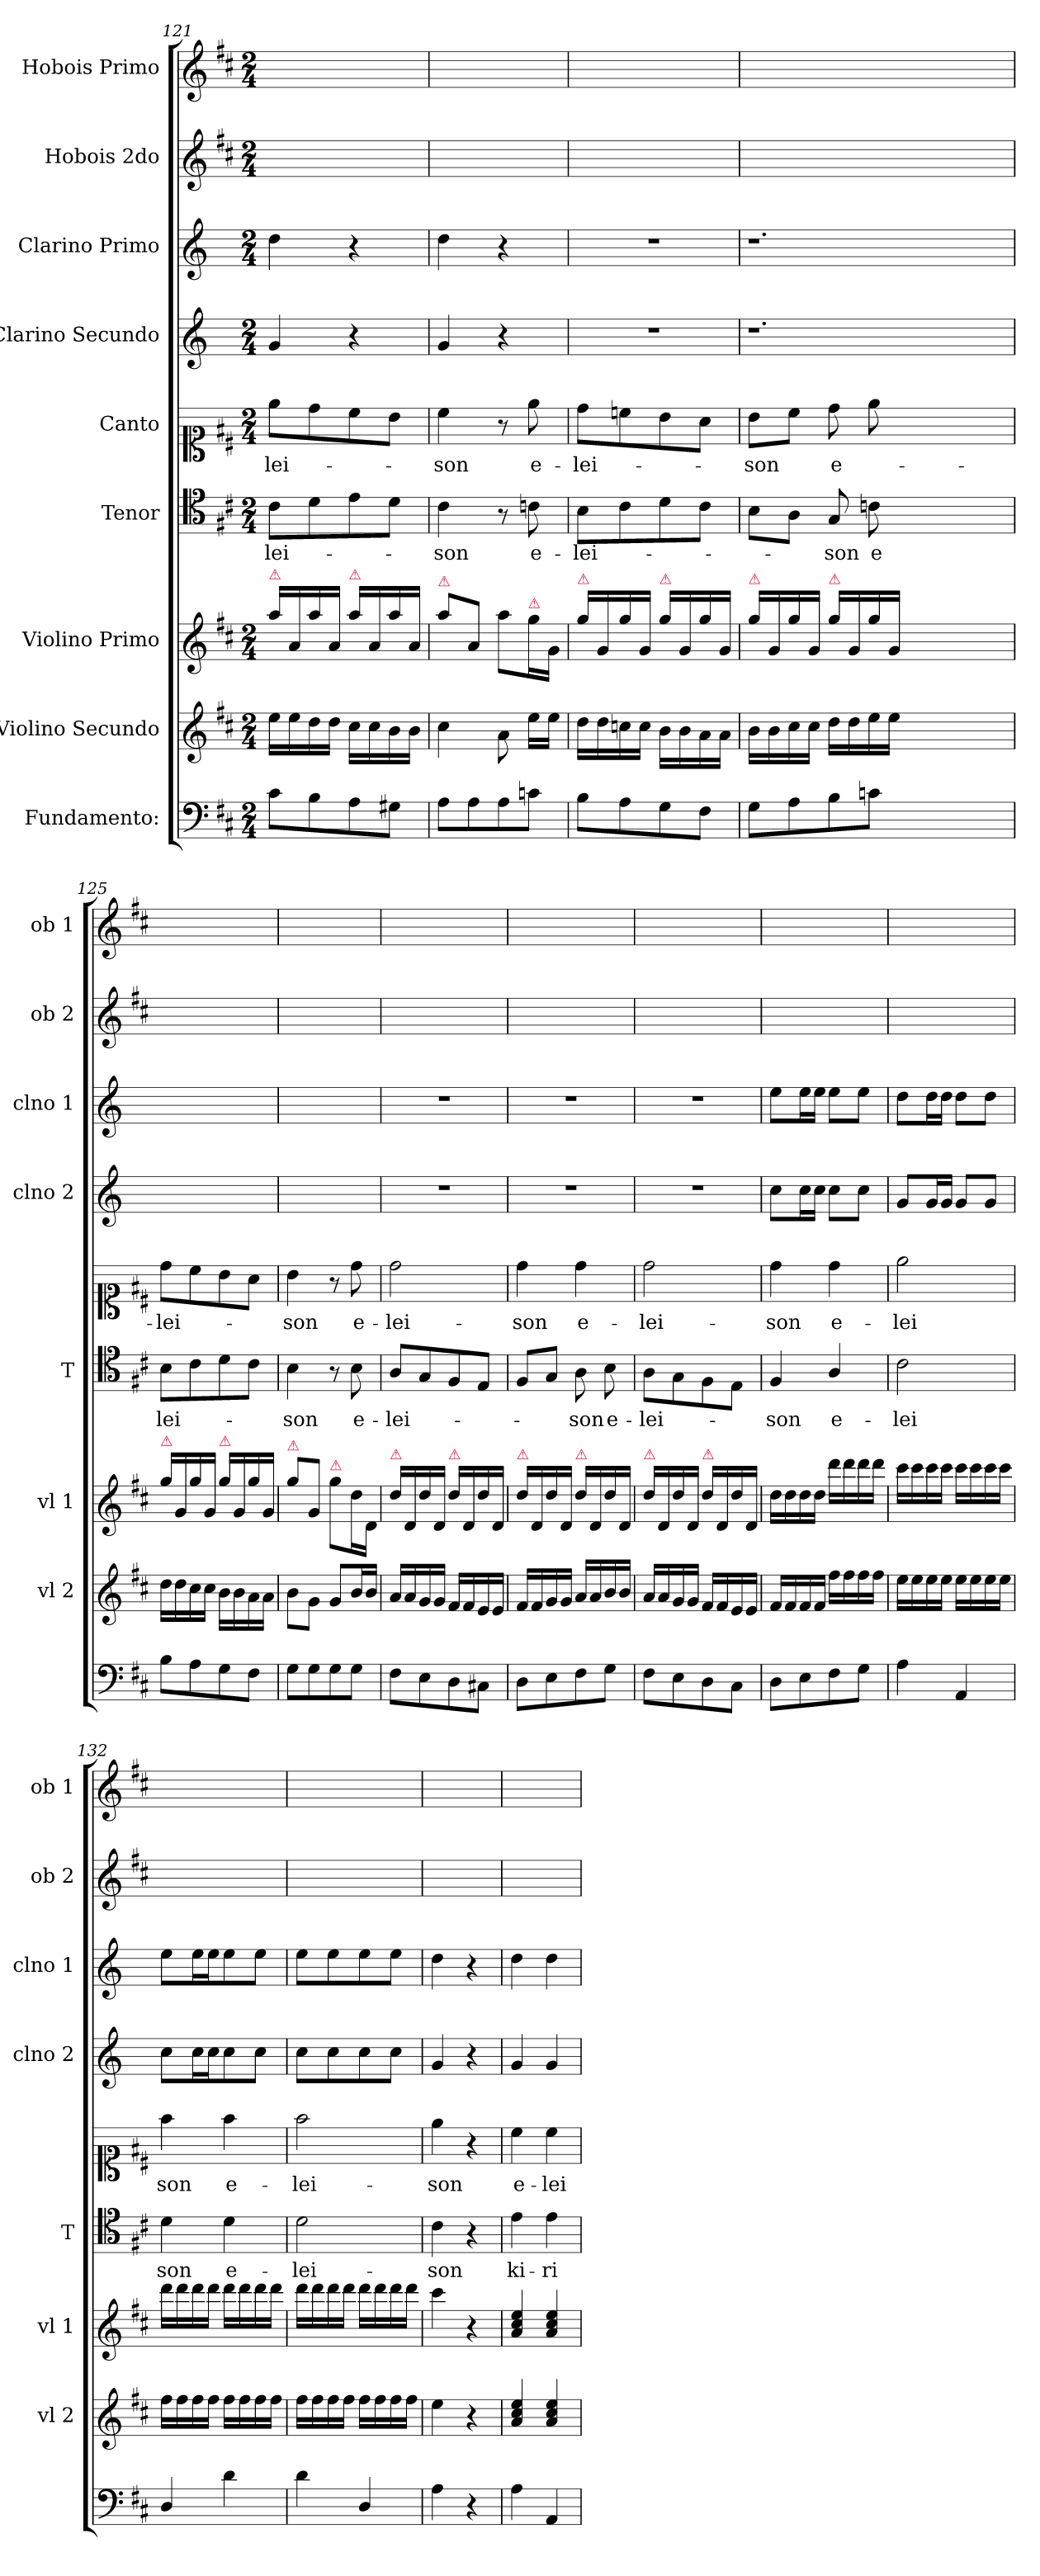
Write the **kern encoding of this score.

**kern	**kern	**kern	**kern	**text	**kern	**text	**kern	**kern	**kern	**kern
*part9	*part8	*part7	*part6	*part6	*part5	*part5	*part4	*part3	*part2	*part1
*staff9	*staff8	*staff7	*staff6	*staff6	*staff5	*staff5	*staff4	*staff3	*staff2	*staff1
*I"Fundamento:	*I"Violino Secundo	*I"Violino Primo	*I"Tenor	*	*I"Canto	*	*I"Clarino Secundo	*I"Clarino Primo	*I"Hobois 2do	*I"Hobois Primo
*	*I'vl 2	*I'vl 1	*I'T	*	*	*	*I'clno 2	*I'clno 1	*I'ob 2	*I'ob 1
*clefF4	*clefG2	*clefG2	*clefC4	*	*clefC1	*	*clefG2	*clefG2	*clefG2	*clefG2
*	*	*	*	*	*	*	*ITrd-1c-2	*ITrd-1c-2	*	*
*k[f#c#]	*k[f#c#]	*k[f#c#]	*k[f#c#]	*	*k[f#c#]	*	*k[f#c#]	*k[f#c#]	*k[f#c#]	*k[f#c#]
*M2/4	*M2/4	*M2/4	*M2/4	*	*M2/4	*	*M2/4	*M2/4	*M2/4	*M2/4
=121	=121	=121	=121	=121	=121	=121	=121	=121	=121	=121
!	!	!LO:TX:a:color=crimson:t=⚠	!	!	!	!	!	!	!	!
8c#\L	16ee\LL	16aa\LL	8c#\L	-lei-	8ee\L	-lei-	4a/	4ee\	2ryy	2ryy
.	16ee\	16a/	.	.	.	.	.	.	.	.
8B\	16dd\	16aa\	8d\	.	8dd\	.	.	.	.	.
.	16dd\JJ	16a/JJ	.	.	.	.	.	.	.	.
!	!	!LO:TX:a:color=crimson:t=⚠	!	!	!	!	!	!	!	!
8A\	16cc#\LL	16aa\LL	8e\	.	8cc#\	.	4r	4r	.	.
.	16cc#\	16a/	.	.	.	.	.	.	.	.
8G#X\J	16b\	16aa\	8d\J	.	8b\J	.	.	.	.	.
.	16b\JJ	16a/JJ	.	.	.	.	.	.	.	.
=122	=122	=122	=122	=122	=122	=122	=122	=122	=122	=122
!	!	!LO:TX:a:color=crimson:t=⚠	!	!	!	!	!	!	!	!
8A\L	4cc#\	8aa\L	4c#\	-son	4cc#\	-son	4a/	4ee\	2ryy	2ryy
8A\	.	8a/J	.	.	.	.	.	.	.	.
8A\	8a\	8aa\L	8r	.	8r	.	4r	4r	.	.
!	!	!LO:TX:a:color=crimson:t=⚠	!	!	!	!	!	!	!	!
8cn\J	16ee\LL	16gg\L	8cn\	e-	8ee\	e-	.	.	.	.
.	16ee\JJ	16g/JJ	.	.	.	.	.	.	.	.
=123	=123	=123	=123	=123	=123	=123	=123	=123	=123	=123
!	!	!LO:TX:a:color=crimson:t=⚠	!	!	!	!	!	!	!	!
8B\L	16dd\LL	16gg\LL	8B\L	-lei-	8dd\L	-lei-	2r	2r	2ryy	2ryy
.	16dd\	16g/	.	.	.	.	.	.	.	.
8A\	16ccn\	16gg\	8c#\	.	8ccn\	.	.	.	.	.
.	16cc\JJ	16g/JJ	.	.	.	.	.	.	.	.
!	!	!LO:TX:a:color=crimson:t=⚠	!	!	!	!	!	!	!	!
8G\	16b\LL	16gg\LL	8d\	.	8b\	.	.	.	.	.
.	16b\	16g/	.	.	.	.	.	.	.	.
8F#\J	16a\	16gg\	8c#\J	.	8a\J	.	.	.	.	.
.	16a\JJ	16g/JJ	.	.	.	.	.	.	.	.
=124	=124	=124	=124	=124	=124	=124	=124	=124	=124	=124
!	!	!LO:TX:a:color=crimson:t=⚠	!	!	!	!	!	!	!	!
8G\L	16b\LL	16gg\LL	8B\L	.	8b\L	-son	1.r	1.r	2ryy	2ryy
.	16b\	16g/	.	.	.	.	.	.	.	.
8A\	16cc#\	16gg\	8A\J	.	8cc#\J	.	.	.	.	.
.	16cc#\JJ	16g/JJ	.	.	.	.	.	.	.	.
!	!	!LO:TX:a:color=crimson:t=⚠	!	!	!	!	!	!	!	!
8B\	16dd\LL	16gg\LL	8G/	-son	8dd\	e-	.	.	.	.
.	16dd\	16g/	.	.	.	.	.	.	.	.
8cn\J	16ee\	16gg\	8cn\	e	8ee\	.	.	.	.	.
.	16ee\JJ	16g/JJ	.	.	.	.	.	.	.	.
1ryy	1ryy	1ryy	1ryy	.	1ryy	.	.	.	1ryy	1ryy
=125	=125	=125	=125	=125	=125	=125	=125	=125	=125	=125
!	!	!LO:TX:a:color=crimson:t=⚠	!	!	!	!	!	!	!	!
8B\L	16dd\LL	16gg\LL	8B\L	-lei-	8dd\L	-lei-	2ryy	2ryy	2ryy	2ryy
.	16dd\	16g/	.	.	.	.	.	.	.	.
8A\	16cc#\	16gg\	8c#\	.	8cc#\	.	.	.	.	.
.	16cc#\JJ	16g/JJ	.	.	.	.	.	.	.	.
!	!	!LO:TX:a:color=crimson:t=⚠	!	!	!	!	!	!	!	!
8G\	16b\LL	16gg\LL	8d\	.	8b\	.	.	.	.	.
.	16b\	16g/	.	.	.	.	.	.	.	.
8F#\J	16a\	16gg\	8c#\J	.	8a\J	.	.	.	.	.
.	16a\JJ	16g/JJ	.	.	.	.	.	.	.	.
=126	=126	=126	=126	=126	=126	=126	=126	=126	=126	=126
!	!	!LO:TX:a:color=crimson:t=⚠	!	!	!	!	!	!	!	!
8G\L	8b\L	8gg\L	4B\	son	4b\	son	2ryy	2ryy	2ryy	2ryy
8G\	8g\J	8g/J	.	.	.	.	.	.	.	.
!	!	!LO:TX:a:color=crimson:t=⚠	!	!	!	!	!	!	!	!
8G\	8g/L	8gg\L	8r	.	8r	.	.	.	.	.
8G\J	16b/L	16dd\L	8B\	e-	8dd\	e-	.	.	.	.
.	16b/JJ	16d/JJ	.	.	.	.	.	.	.	.
=127	=127	=127	=127	=127	=127	=127	=127	=127	=127	=127
!	!	!LO:TX:a:color=crimson:t=⚠	!	!	!	!	!	!	!	!
8F#\L	16a/LL	16dd\LL	8A/L	-lei-	2dd\	-lei-	2r	2r	2ryy	2ryy
.	16a/	16d/	.	.	.	.	.	.	.	.
8E\	16g/	16dd\	8G/	.	.	.	.	.	.	.
.	16g/JJ	16d/JJ	.	.	.	.	.	.	.	.
!	!	!LO:TX:a:color=crimson:t=⚠	!	!	!	!	!	!	!	!
8D\	16f#/LL	16dd\LL	8F#/	.	.	.	.	.	.	.
.	16f#/	16d/	.	.	.	.	.	.	.	.
8C#X\J	16e/	16dd\	8E/J	.	.	.	.	.	.	.
.	16e/JJ	16d/JJ	.	.	.	.	.	.	.	.
=128	=128	=128	=128	=128	=128	=128	=128	=128	=128	=128
!	!	!LO:TX:a:color=crimson:t=⚠	!	!	!	!	!	!	!	!
8D\L	16f#/LL	16dd\LL	8F#/L	.	4dd\	-son	2r	2r	2ryy	2ryy
.	16f#/	16d/	.	.	.	.	.	.	.	.
8E\	16g/	16dd\	8G/J	.	.	.	.	.	.	.
.	16g/JJ	16d/JJ	.	.	.	.	.	.	.	.
!	!	!LO:TX:a:color=crimson:t=⚠	!	!	!	!	!	!	!	!
8F#\	16a/LL	16dd\LL	8A\	-son	4dd\	e-	.	.	.	.
.	16a/	16d/	.	.	.	.	.	.	.	.
8G\J	16b/	16dd\	8B\	e-	.	.	.	.	.	.
.	16b/JJ	16d/JJ	.	.	.	.	.	.	.	.
=129	=129	=129	=129	=129	=129	=129	=129	=129	=129	=129
!	!	!LO:TX:a:color=crimson:t=⚠	!	!	!	!	!	!	!	!
8F#\L	16a/LL	16dd\LL	8A\L	-lei-	2dd\	-lei-	2r	2r	2ryy	2ryy
.	16a/	16d/	.	.	.	.	.	.	.	.
8E\	16g/	16dd\	8G\	.	.	.	.	.	.	.
.	16g/JJ	16d/JJ	.	.	.	.	.	.	.	.
!	!	!LO:TX:a:color=crimson:t=⚠	!	!	!	!	!	!	!	!
8D\	16f#/LL	16dd\LL	8F#\	.	.	.	.	.	.	.
.	16f#/	16d/	.	.	.	.	.	.	.	.
8C#\J	16e/	16dd\	8E\J	.	.	.	.	.	.	.
.	16e/JJ	16d/JJ	.	.	.	.	.	.	.	.
=130	=130	=130	=130	=130	=130	=130	=130	=130	=130	=130
8D\L	16f#/LL	16dd\LL	4F#/	-son	4dd\	-son	8dd\L	8ff#\L	2ryy	2ryy
.	16f#/	16dd\	.	.	.	.	.	.	.	.
8E\	16f#/	16dd\	.	.	.	.	16dd\L	16ff#\L	.	.
.	16f#/JJ	16dd\JJ	.	.	.	.	16dd\JJ	16ff#\JJ	.	.
8F#\	16ff#\LL	16ddd\LL	4A/	e-	4dd\	e-	8dd\L	8ff#\L	.	.
.	16ff#\	16ddd\	.	.	.	.	.	.	.	.
8G\J	16ff#\	16ddd\	.	.	.	.	8dd\J	8ff#\J	.	.
.	16ff#\JJ	16ddd\JJ	.	.	.	.	.	.	.	.
=131	=131	=131	=131	=131	=131	=131	=131	=131	=131	=131
4A\	16ee\LL	16ccc#\LL	2c#\	-lei	2ee\	-lei	8a/L	8ee\L	2ryy	2ryy
.	16ee\	16ccc#\	.	.	.	.	.	.	.	.
.	16ee\	16ccc#\	.	.	.	.	16a/L	16ee\L	.	.
.	16ee\JJ	16ccc#\JJ	.	.	.	.	16a/JJ	16ee\JJ	.	.
4AA/	16ee\LL	16ccc#\LL	.	.	.	.	8a/L	8ee\L	.	.
.	16ee\	16ccc#\	.	.	.	.	.	.	.	.
.	16ee\	16ccc#\	.	.	.	.	8a/J	8ee\J	.	.
.	16ee\JJ	16ccc#\JJ	.	.	.	.	.	.	.	.
=132	=132	=132	=132	=132	=132	=132	=132	=132	=132	=132
4D/	16ff#\LL	16ddd\LL	4d\	-son	4ff#\	-son	8dd\L	8ff#\L	2ryy	2ryy
.	16ff#\	16ddd\	.	.	.	.	.	.	.	.
.	16ff#\	16ddd\	.	.	.	.	16dd\L	16ff#\L	.	.
.	16ff#\JJ	16ddd\JJ	.	.	.	.	16dd\J	16ff#\J	.	.
4d\	16ff#\LL	16ddd\LL	4d\	e-	4ff#\	e-	8dd\	8ff#\	.	.
.	16ff#\	16ddd\	.	.	.	.	.	.	.	.
.	16ff#\	16ddd\	.	.	.	.	8dd\J	8ff#\J	.	.
.	16ff#\JJ	16ddd\JJ	.	.	.	.	.	.	.	.
=133	=133	=133	=133	=133	=133	=133	=133	=133	=133	=133
4d\	16ff#\LL	16ddd\LL	2d\	-lei-	2ff#\	-lei-	8dd\L	8ff#\L	2ryy	2ryy
.	16ff#\	16ddd\	.	.	.	.	.	.	.	.
.	16ff#\	16ddd\	.	.	.	.	8dd\	8ff#\	.	.
.	16ff#\JJ	16ddd\JJ	.	.	.	.	.	.	.	.
4D/	16ff#\LL	16ddd\LL	.	.	.	.	8dd\	8ff#\	.	.
.	16ff#\	16ddd\	.	.	.	.	.	.	.	.
.	16ff#\	16ddd\	.	.	.	.	8dd\J	8ff#\J	.	.
.	16ff#\JJ	16ddd\JJ	.	.	.	.	.	.	.	.
=134	=134	=134	=134	=134	=134	=134	=134	=134	=134	=134
4A\	4ee\	4ccc#\	4c#\	-son	4ee\	-son	4a/	4ee\	2ryy	2ryy
4r	4r	4r	4r	.	4r	.	4r	4r	.	.
=135	=135	=135	=135	=135	=135	=135	=135	=135	=135	=135
4A\	4a/ 4cc#/ 4ee/	4a/ 4cc#/ 4ee/	4e\	ki-	4cc#\	e-	4a/	4ee\	2ryy	2ryy
4AA/	4a/ 4cc#/ 4ee/	4a/ 4cc#/ 4ee/	4e\	-ri-	4cc#\	-lei-	4a/	4ee\	.	.
=	=	=	=	=	=	=	=	=	=	=
*-	*-	*-	*-	*-	*-	*-	*-	*-	*-	*-
